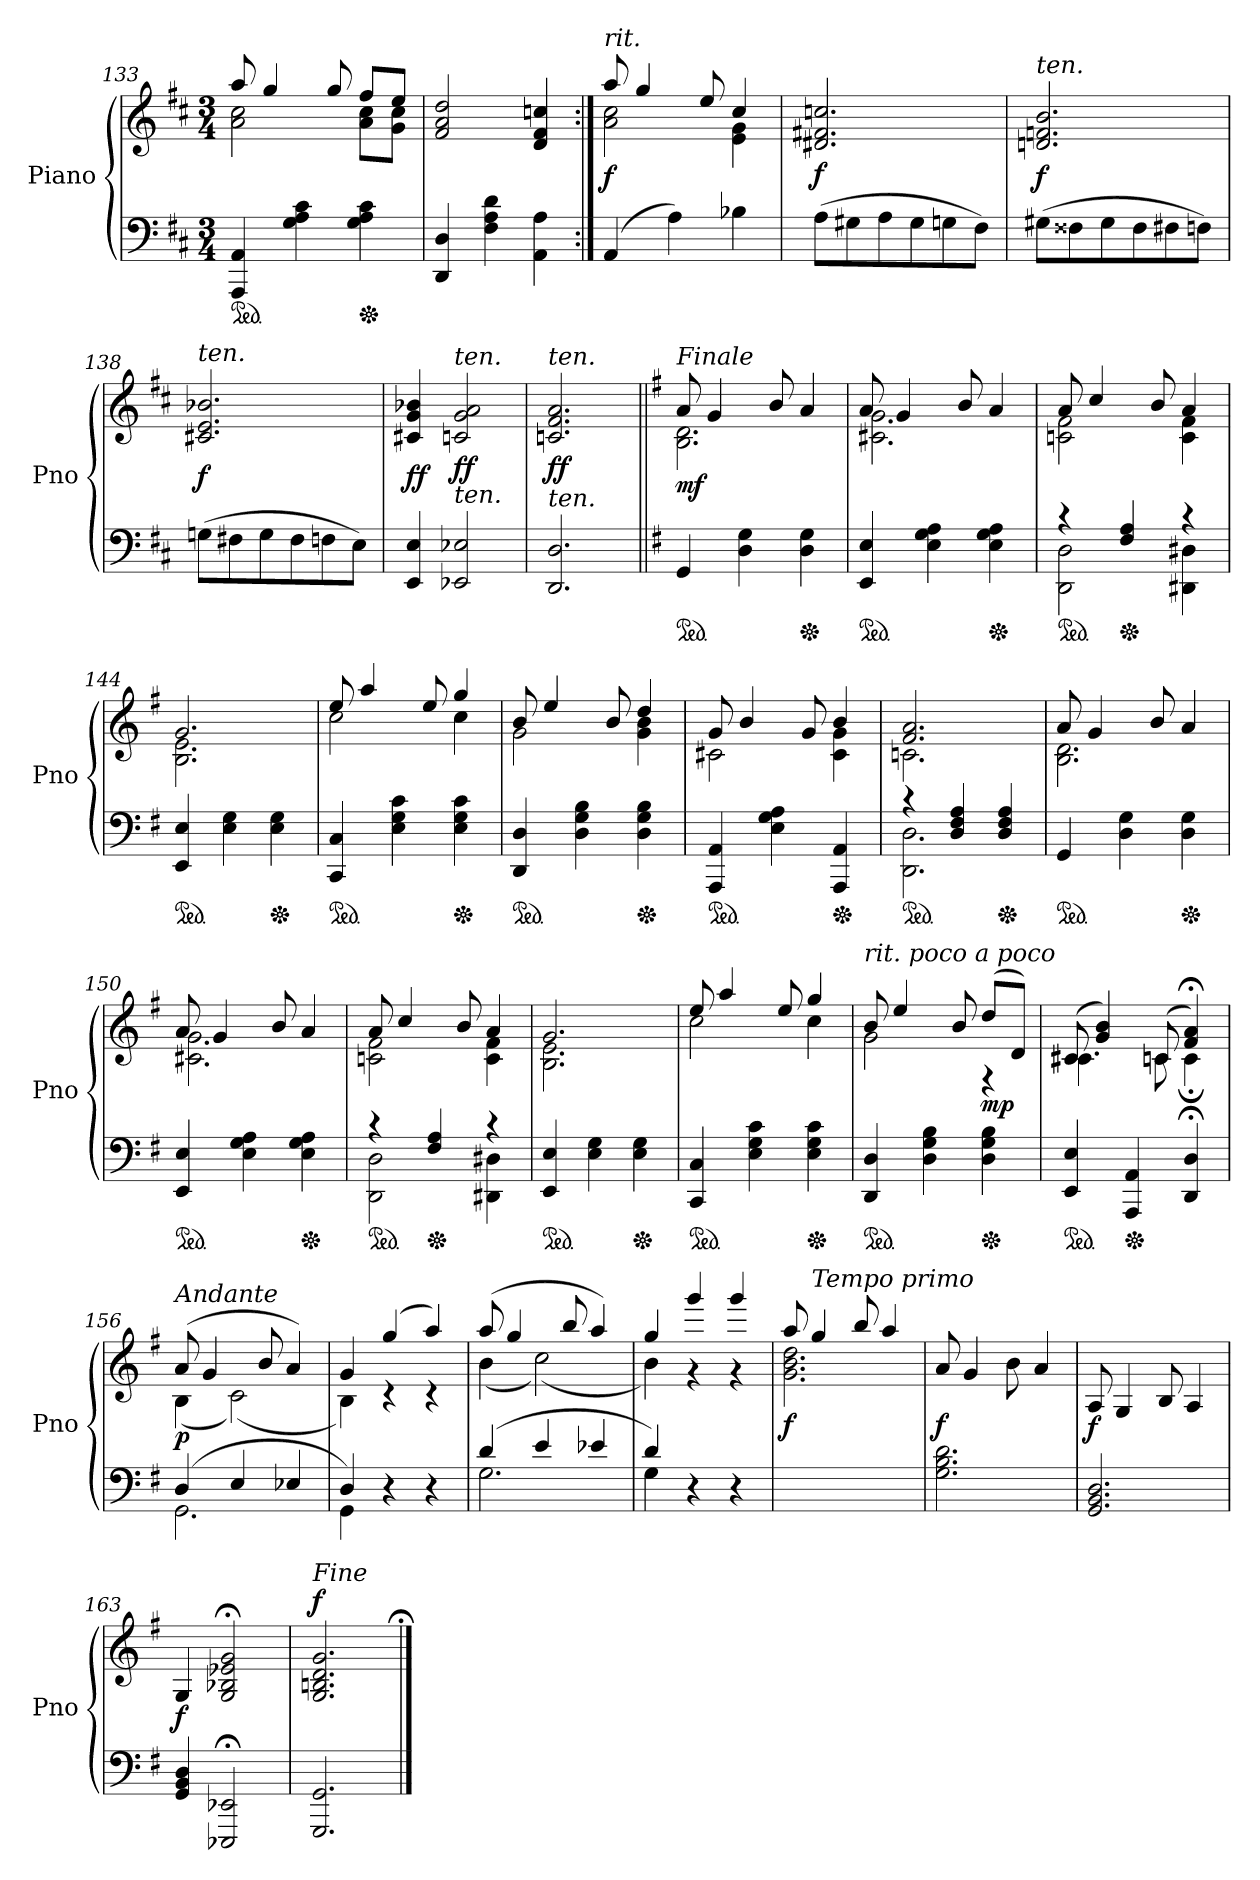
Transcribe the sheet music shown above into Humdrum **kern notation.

**kern	**kern	**dynam
*part1	*part1	*part1
*staff2	*staff1	*staff1/2
*I"Piano	*	*
*I'Pno	*	*
*clefF4	*clefG2	*
*k[f#c#]	*k[f#c#]	*
*M3/4	*M3/4	*
=133	=133	=133
*	*^	*
*ped	*	*	*
4AAA 4AA	8aa	2a 2cc#	.
.	4gg	.	.
4G 4A 4c#	.	.	.
.	8gg	.	.
*Xped	*	*	*
4G 4A 4c#	8ff#L	8a 8cc#L	.
.	8eeJ	8g 8cc#J	.
*	*v	*v	*
=134	=134	=134
4DD 4D	2f# 2a 2dd	.
4F# 4A 4d	.	.
4AA 4A	4d 4f# 4ccn	.
=135:|!	=135:|!	=135:|!
*	*^	*
!	!LO:TX:a:i:t=rit.	!	!
(4AA	8aa	2a 2cc#	f
.	4gg	.	.
4A)	.	.	.
.	8ee	.	.
4B-X	4cc#	4e 4g	.
=136	=136	=136	=136
!	!LO:TX:a:i:t=ten.	!	!
*	*v	*v	*
(8AL	2.d#X 2.f#X 2.ccn	f
8G#X	.	.
8A	.	.
8G#	.	.
8Gn	.	.
8F#J)	.	.
=137	=137	=137
!	!LO:TX:a:i:t=ten.	!
(8G#XL	2.dn 2.fn 2.b	f
8F##X	.	.
8G#	.	.
8F##	.	.
8F#X	.	.
8FnJ)	.	.
=138	=138	=138
!	!LO:TX:a:i:t=ten.	!
(8GnL	2.c#X 2.e 2.b-X	f
8F#X	.	.
8G	.	.
8F#	.	.
8Fn	.	.
8EJ)	.	.
=139	=139	=139
4EE 4E	4c#X 4g 4b-X	ff
!	!LO:TX:a:i:t=ten.	!
!LO:TX:a:i:t=ten.	!	!
2EE-X 2E-X	2cn 2g 2a	ff
=140	=140	=140
!	!LO:TX:a:i:t=ten.	!
!LO:TX:a:i:t=ten.	!	!
2.DD 2.D	2.cn 2.f# 2.a	ff
=141||	=141||	=141||
*k[f#]	*k[f#]	*
*	*^	*
!	!LO:TX:a:i:t=Finale	!	!
*ped	*	*	*
4GG	8a	2.B 2.d	mf
.	4g	.	.
4D 4G	.	.	.
.	8b	.	.
*Xped	*	*	*
4D 4G	4a	.	.
=142	=142	=142	=142
*ped	*	*	*
4EE 4E	8a	2.c#X 2.g	.
.	4g	.	.
4E 4G 4A	.	.	.
.	8b	.	.
*Xped	*	*	*
4E 4G 4A	4a	.	.
=143	=143	=143	=143
*^	*	*	*
*ped	*	*	*	*
4r	2DD 2D	8a	2cn 2f#	.
.	.	4cc	.	.
*Xped	*	*	*	*
4F# 4A	.	.	.	.
.	.	8b	.	.
4r	4DD#X 4D#X	4a	4c 4f#	.
*v	*v	*	*	*
=144	=144	=144	=144
*ped	*	*	*
4EE 4E	2.g	2.B 2.e	.
4E 4G	.	.	.
*Xped	*	*	*
4E 4G	.	.	.
=145	=145	=145	=145
*ped	*	*	*
4CC 4C	8ee	2cc	.
.	4aa	.	.
4E 4G 4c	.	.	.
.	8ee	.	.
*Xped	*	*	*
4E 4G 4c	4gg	4cc	.
=146	=146	=146	=146
*ped	*	*	*
4DD 4D	8b	2g	.
.	4ee	.	.
4D 4G 4B	.	.	.
.	8b	.	.
*Xped	*	*	*
4D 4G 4B	4dd	4g 4b	.
=147	=147	=147	=147
*ped	*	*	*
4AAA 4AA	8g	2c#X	.
.	4b	.	.
4E 4G 4A	.	.	.
.	8g	.	.
*Xped	*	*	*
4AAA 4AA	4b	4c# 4g	.
=148	=148	=148	=148
*^	*	*	*
*ped	*	*	*	*
4r	2.DD 2.D	2.f# 2.a	2.cn	.
4D 4F# 4A	.	.	.	.
*Xped	*	*	*	*
4D 4F# 4A	.	.	.	.
*v	*v	*	*	*
=149	=149	=149	=149
*ped	*	*	*
4GG	8a	2.B 2.d	.
.	4g	.	.
4D 4G	.	.	.
.	8b	.	.
*Xped	*	*	*
4D 4G	4a	.	.
=150	=150	=150	=150
*ped	*	*	*
4EE 4E	8a	2.c#X 2.g	.
.	4g	.	.
4E 4G 4A	.	.	.
.	8b	.	.
*Xped	*	*	*
4E 4G 4A	4a	.	.
=151	=151	=151	=151
*^	*	*	*
*ped	*	*	*	*
4r	2DD 2D	8a	2cn 2f#	.
.	.	4cc	.	.
*Xped	*	*	*	*
4F# 4A	.	.	.	.
.	.	8b	.	.
4r	4DD#X 4D#X	4a	4c 4f#	.
*v	*v	*	*	*
=152	=152	=152	=152
*ped	*	*	*
4EE 4E	2.g	2.B 2.e	.
4E 4G	.	.	.
*Xped	*	*	*
4E 4G	.	.	.
=153	=153	=153	=153
*ped	*	*	*
4CC 4C	8ee	2cc	.
.	4aa	.	.
4E 4G 4c	.	.	.
.	8ee	.	.
*Xped	*	*	*
4E 4G 4c	4gg	4cc	.
=154	=154	=154	=154
!	!LO:TX:a:i:t=rit. poco a poco	!	!
*ped	*	*	*
4DD 4D	8b	2g	.
.	4ee	.	.
4D 4G 4B	.	.	.
.	8b	.	.
*Xped	*	*	*
4D 4G 4B	(8ddL	4r	mp
.	8dJ)	.	.
=155	=155	=155	=155
*ped	*	*	*
4EE 4E	(8c#X	4.c#X	.
.	4g 4b)	.	.
*Xped	*	*	*
4AAA 4AA	.	.	.
.	(8cn	8cn	.
4DD;< 4D;<	4f#;< 4a;<)	4c;<	.
=156	=156	=156	=156
*^	*	*	*
!	!	!LO:TX:a:i:t=Andante	!	!
(4D	2.GG	(8a	(4B	p
.	.	4g	.	.
4E	.	.	(2c)	.
.	.	8b	.	.
4E-X	.	4a)	.	.
=157	=157	=157	=157	=157
4D)	4GG	4g	4B)	.
4r	4ryy	(4gg	4r	.
4r	4ryy	4aa)	4r	.
=158	=158	=158	=158	=158
(4d	2.G	(8aa	(4b	.
.	.	4gg	.	.
4e	.	.	(2cc)	.
.	.	8bb	.	.
4e-X	.	4aa)	.	.
=159	=159	=159	=159	=159
4d)	4G	4gg	4b)	.
4r	4ryy	4ggg	4r	.
4r	4ryy	4ggg	4r	.
*v	*v	*	*	*
=160	=160	=160	=160
2.ryy	8aa	2.g 2.b 2.dd	f
!	!LO:TX:a:i:t=Tempo primo	!	!
.	4gg	.	.
.	8bb	.	.
.	4aa	.	.
*	*v	*v	*
=161	=161	=161
2.G 2.B 2.d	8a	f
.	4g	.
.	8b	.
.	4a	.
=162	=162	=162
2.GG 2.BB 2.D	8A	f
.	4G	.
.	8B	.
.	4A	.
=163	=163	=163
4GG 4BB 4D	4G	f
2EEE-X;< 2EE-X;<	2G;< 2B-X;< 2e-X;< 2g;<	.
=164	=164	=164
!	!LO:TX:a:i:t=Fine	!
!	!	!LO:DY:a
2.GGG 2.GG	2.G 2.Bn 2.d 2.g	f
==	==;	==;
*-	*-	*-
